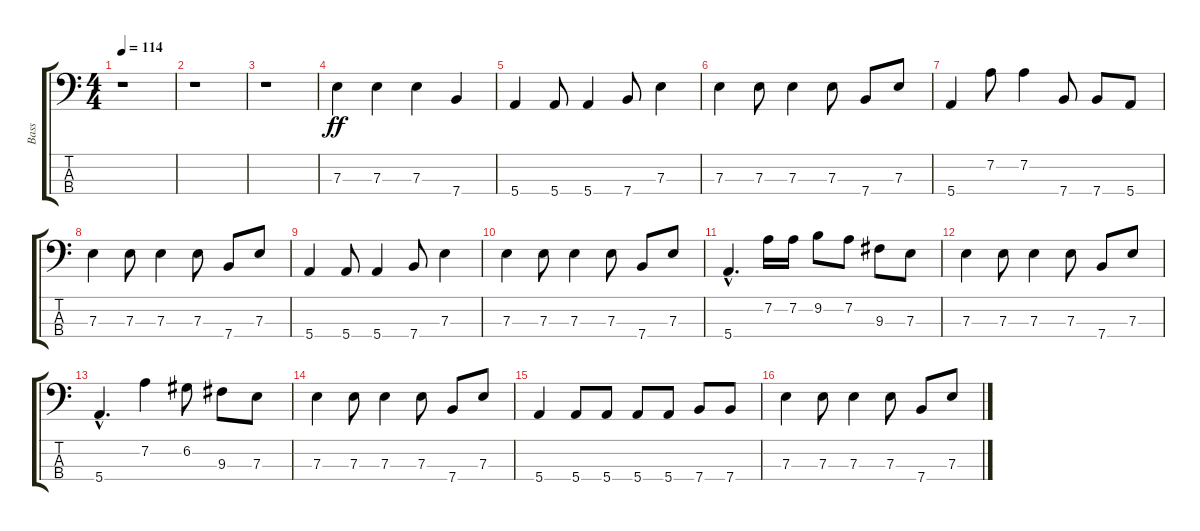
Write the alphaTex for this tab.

\track ("Bass" "Bass") {instrument electricbassfinger}
\staff {score tabs}
\tuning (G2 D2 A1 E1) {hide}
\ts (4 4)
\tempo 114
\clef f4
\ks c
r.1{dy ff} |
r.1 |
r.1 |
7.3.4 7.3.4 7.3.4 7.4.4 |
5.4.4 5.4.8 5.4.4 7.4.8 7.3.4 |
7.3.4 7.3.8 7.3.4 7.3.8 7.4.8 7.3.8 |
5.4.4 7.2.8 7.2.4 7.4.8 7.4.8 5.4.8 |
7.3.4 7.3.8 7.3.4 7.3.8 7.4.8 7.3.8 |
5.4.4 5.4.8 5.4.4 7.4.8 7.3.4 |
7.3.4 7.3.8 7.3.4 7.3.8 7.4.8 7.3.8 |
5.4{hac}.4{d} 7.2.16 7.2.16 9.2.8 7.2.8 9.3.8 7.3.8 |
7.3.4 7.3.8 7.3.4 7.3.8 7.4.8 7.3.8 |
5.4{hac}.4{d} 7.2.4 6.2.8 9.3.8 7.3.8 |
7.3.4 7.3.8 7.3.4 7.3.8 7.4.8 7.3.8 |
5.4.4 5.4.8 5.4.8 5.4.8 5.4.8 7.4.8 7.4.8 |
7.3.4 7.3.8 7.3.4 7.3.8 7.4.8 7.3.8
